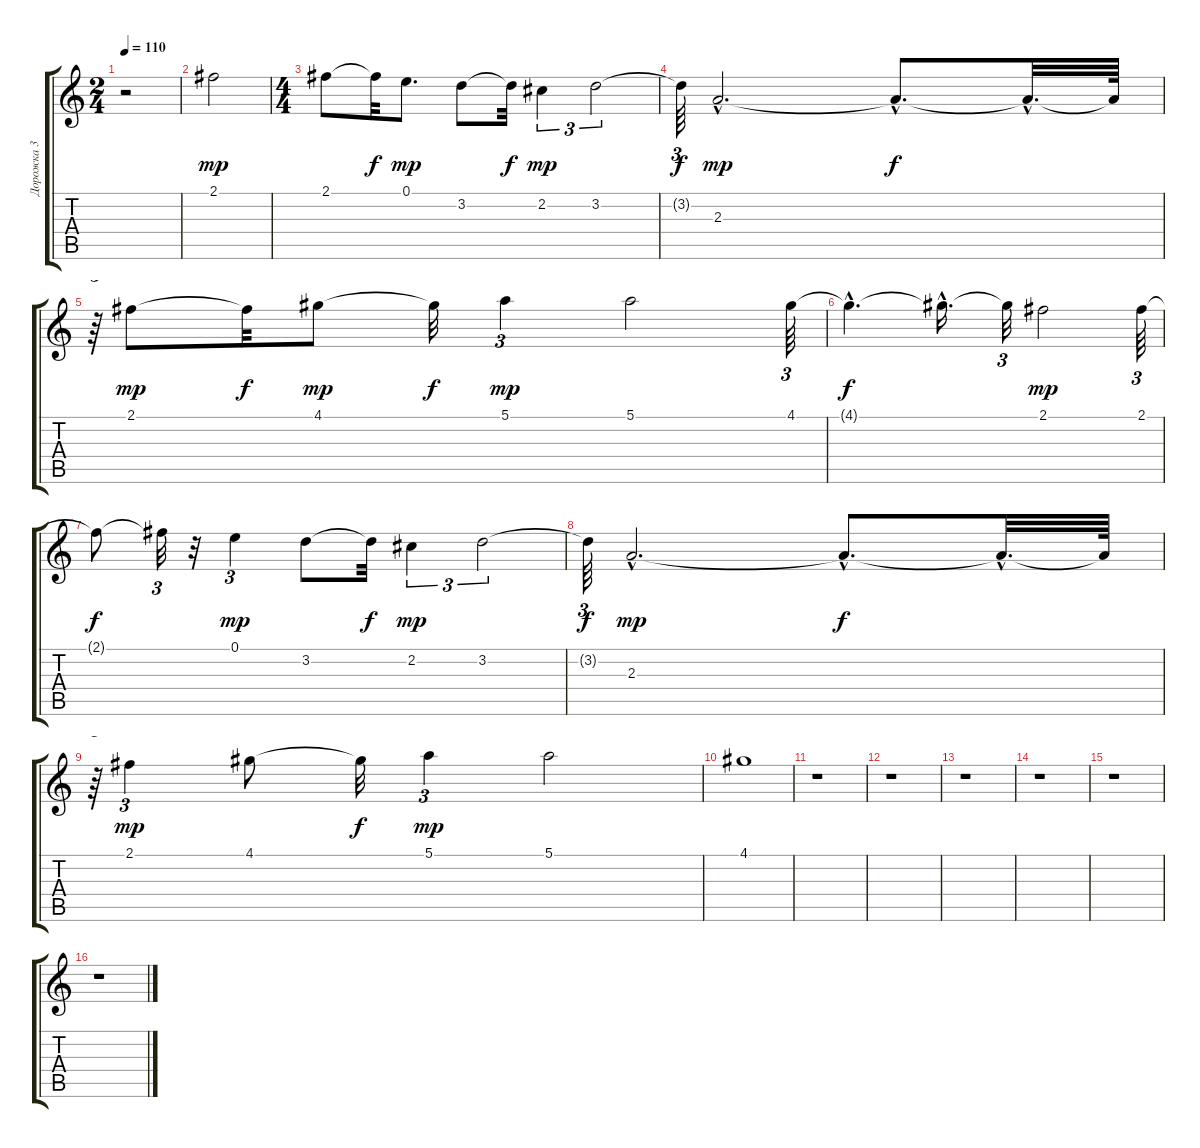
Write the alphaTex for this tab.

\track ("Дорожка 3" "Дорожка 3") {instrument distortionguitar}
\staff {score tabs}
\tuning (E4 B3 G3 D3 A2 E2) {hide}
\ts (2 4)
\tempo 110
\clef g2
\ks c
r.2{dy mp instrument distortionguitar} |
2.1.2 |
\ts (4 4)
2.1.8 2.1{t}.32{dy f} 0.1.8{d dy mp} 3.2.8 3.2{t}.32{dy f} 2.2.4{tu (3 2) dy mp} 3.2.2{tu (3 2)} |
3.2{t}.64{tu (3 2) dy f} 2.3{hac}.2{d dy mp} 2.3{hac t}.8{d dy f} 2.3{hac t}.32{d} 2.3{t}.64 |
r.64{tu (3 2)} 2.1.8{dy mp} 2.1{t}.32{dy f} 4.1.8{dy mp} 4.1{t}.32{dy f} 5.1.4{tu (3 2) dy mp} 5.1.2 4.1.64{tu (3 2)} |
4.1{hac t}.4{d dy f} 4.1{hac t}.16{d} 4.1{t}.32{tu (3 2)} 2.1.2{dy mp} 2.1.64{tu (3 2)} |
2.1{t}.8{dy f} 2.1{t}.32{tu (3 2)} r.32 0.1.4{tu (3 2) dy mp} 3.2.8 3.2{t}.32{dy f} 2.2.4{tu (3 2) dy mp} 3.2.2{tu (3 2)} |
3.2{t}.64{tu (3 2) dy f} 2.3{hac}.2{d dy mp} 2.3{hac t}.8{d dy f} 2.3{hac t}.32{d} 2.3{t}.64 |
r.64{tu (3 2)} 2.1.4{tu (3 2) dy mp} 4.1.8 4.1{t}.32{dy f} 5.1.4{tu (3 2) dy mp} 5.1.2 |
4.1.1 |
r.1 |
r.1 |
r.1 |
r.1 |
r.1 |
r.1
